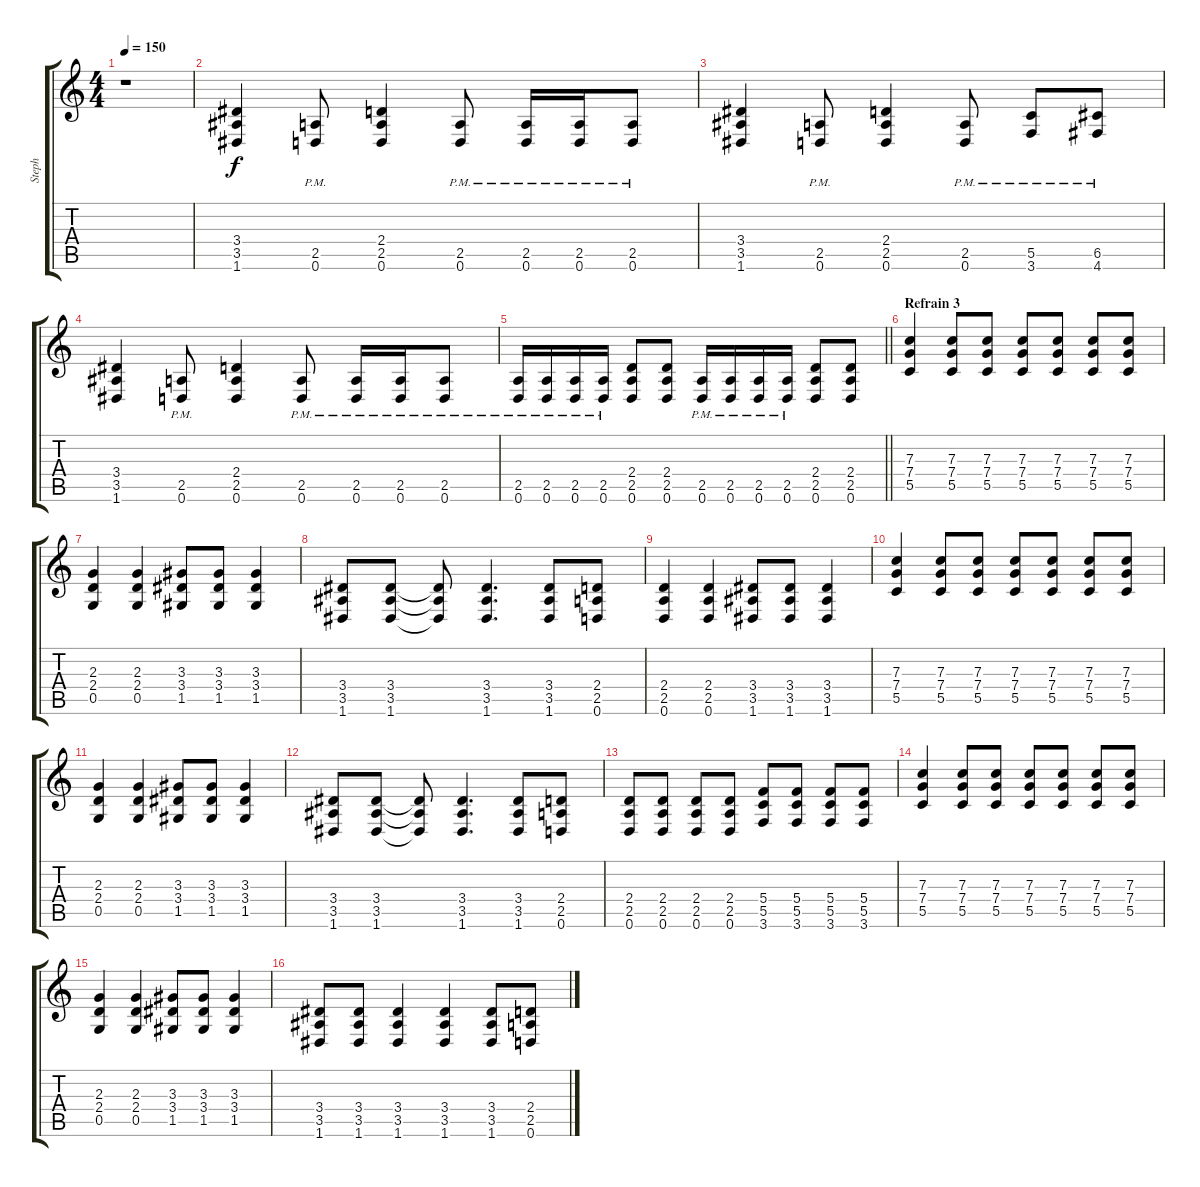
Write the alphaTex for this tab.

\track ("Steph" "Steph") {instrument distortionguitar}
\staff {score tabs}
\tuning (D4 A3 F3 C3 G2 D2) {hide}
\ts (4 4)
\tempo 150
\clef g2
\ks c
r.1{dy f} |
(3.4 3.5 1.6).4 (2.5{pm} 0.6{pm}).8 (2.4 2.5 0.6).4 (2.5{pm} 0.6{pm}).8 (2.5{pm} 0.6{pm}).16 (2.5{pm} 0.6{pm}).16 (2.5{pm} 0.6{pm}).8 |
(3.4 3.5 1.6).4 (2.5{pm} 0.6{pm}).8 (2.4 2.5 0.6).4 (2.5{pm} 0.6{pm}).8 (5.5{pm} 3.6{pm}).8 (6.5{pm} 4.6{pm}).8 |
(3.4 3.5 1.6).4 (2.5{pm} 0.6{pm}).8 (2.4 2.5 0.6).4 (2.5{pm} 0.6{pm}).8 (2.5{pm} 0.6{pm}).16 (2.5{pm} 0.6{pm}).16 (2.5{pm} 0.6{pm}).8 |
\barLineRight lightlight
(2.5{pm} 0.6{pm}).16 (2.5{pm} 0.6{pm}).16 (2.5{pm} 0.6{pm}).16 (2.5{pm} 0.6{pm}).16 (2.4 2.5 0.6).8 (2.4 2.5 0.6).8 (2.5{pm} 0.6{pm}).16 (2.5{pm} 0.6{pm}).16 (2.5{pm} 0.6{pm}).16 (2.5{pm} 0.6{pm}).16 (2.4 2.5 0.6).8 (2.4 2.5 0.6).8 |
\section ("" "Refrain 3")
(7.3 7.4 5.5).4{volume 12} (7.3 7.4 5.5).8 (7.3 7.4 5.5).8 (7.3 7.4 5.5).8 (7.3 7.4 5.5).8 (7.3 7.4 5.5).8 (7.3 7.4 5.5).8 |
(2.3 2.4 0.5).4 (2.3 2.4 0.5).4 (3.3 3.4 1.5).8 (3.3 3.4 1.5).8 (3.3 3.4 1.5).4 |
(3.4 3.5 1.6).8 (3.4 3.5 1.6).8 (3.4{t} 3.5{t} 1.6{t}).8 (3.4 3.5 1.6).4{d} (3.4 3.5 1.6).8 (2.4 2.5 0.6).8 |
(2.4 2.5 0.6).4 (2.4 2.5 0.6).4 (3.4 3.5 1.6).8 (3.4 3.5 1.6).8 (3.4 3.5 1.6).4 |
(7.3 7.4 5.5).4 (7.3 7.4 5.5).8 (7.3 7.4 5.5).8 (7.3 7.4 5.5).8 (7.3 7.4 5.5).8 (7.3 7.4 5.5).8 (7.3 7.4 5.5).8 |
(2.3 2.4 0.5).4 (2.3 2.4 0.5).4 (3.3 3.4 1.5).8 (3.3 3.4 1.5).8 (3.3 3.4 1.5).4 |
(3.4 3.5 1.6).8 (3.4 3.5 1.6).8 (3.4{t} 3.5{t} 1.6{t}).8 (3.4 3.5 1.6).4{d} (3.4 3.5 1.6).8 (2.4 2.5 0.6).8 |
(2.4 2.5 0.6).8 (2.4 2.5 0.6).8 (2.4 2.5 0.6).8 (2.4 2.5 0.6).8 (5.4 5.5 3.6).8 (5.4 5.5 3.6).8 (5.4 5.5 3.6).8 (5.4 5.5 3.6).8 |
(7.3 7.4 5.5).4 (7.3 7.4 5.5).8 (7.3 7.4 5.5).8 (7.3 7.4 5.5).8 (7.3 7.4 5.5).8 (7.3 7.4 5.5).8 (7.3 7.4 5.5).8 |
(2.3 2.4 0.5).4 (2.3 2.4 0.5).4 (3.3 3.4 1.5).8 (3.3 3.4 1.5).8 (3.3 3.4 1.5).4 |
(3.4 3.5 1.6).8 (3.4 3.5 1.6).8 (3.4 3.5 1.6).4 (3.4 3.5 1.6).4 (3.4 3.5 1.6).8 (2.4 2.5 0.6).8
